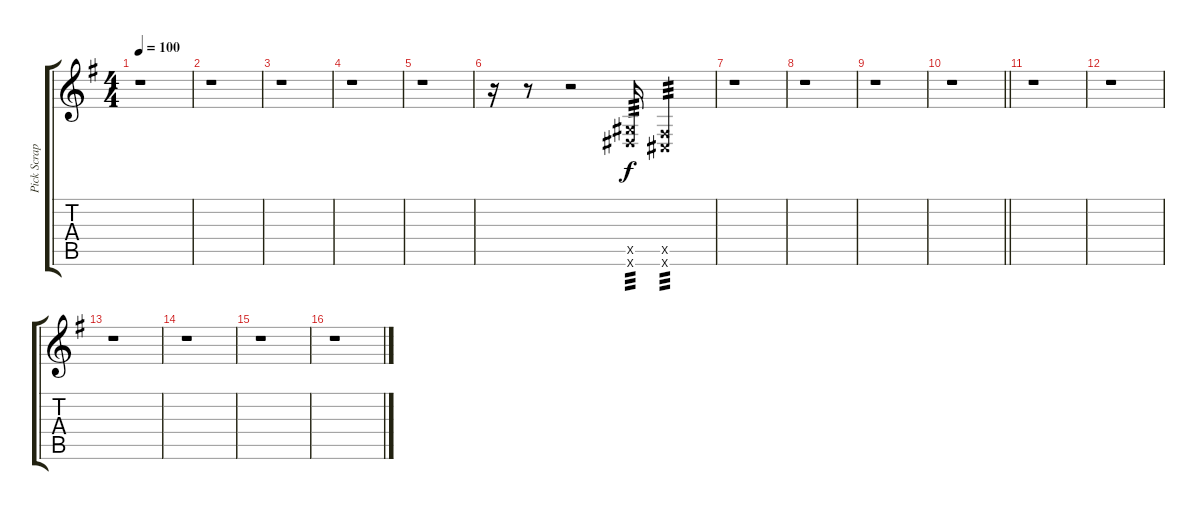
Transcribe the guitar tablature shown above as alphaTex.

\track ("Pick Scrapes and Slides" "Pick Scrap") {instrument guitarfretnoise}
\staff {score tabs}
\tuning (Eb4 Bb3 Gb3 Db3 Ab2 Eb2) {hide}
\ts (4 4)
\tempo 100
\clef g2
\ks g
r.1{dy f} |
r.1 |
r.1 |
r.1 |
r.1 |
r.16 r.8 r.2 (12.5{x} 12.6{x}).16{tp 3} (10.5{x} 10.6{x}).4{tp 3} |
r.1 |
r.1 |
r.1 |
\barLineRight lightlight
r.1 |
r.1 |
r.1 |
r.1 |
r.1 |
r.1 |
r.1
